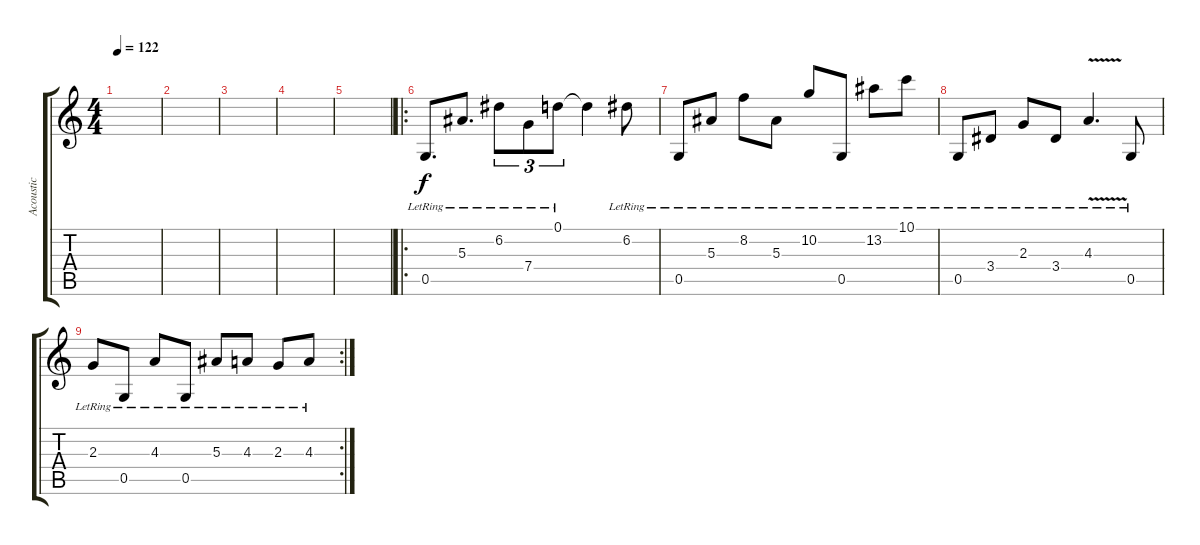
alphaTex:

\track ("Acoustic" "Acoustic") {instrument acousticguitarsteel}
\staff {score tabs}
\tuning (D4 A3 F3 C3 G2 D2) {hide}
\ts (4 4)
\tempo 122
\clef g2
\ks c
|
|
|
|
|
\ro
0.5{lr}.8{d} 5.3{lr}.8{d} 6.2{lr}.8{tu (3 2)} 7.4{lr}.8{tu (3 2)} 0.1{lr}.8{tu (3 2)} 0.1{t}.4 6.2{lr}.8 |
0.5{lr}.8 5.3{lr}.8 8.2{lr}.8 5.3{lr}.8 10.2{lr}.8 0.5{lr}.8 13.2{lr}.8 10.1{lr}.8 |
0.5{lr}.8 3.4{lr}.8 2.3{lr}.8 3.4{lr}.8 4.3{v lr}.4{d} 0.5{lr}.8 |
\rc 2
2.3{lr}.8 0.5{lr}.8 4.3{lr}.8 0.5{lr}.8 5.3{lr}.8 4.3{lr}.8 2.3{lr}.8 4.3{lr}.8
